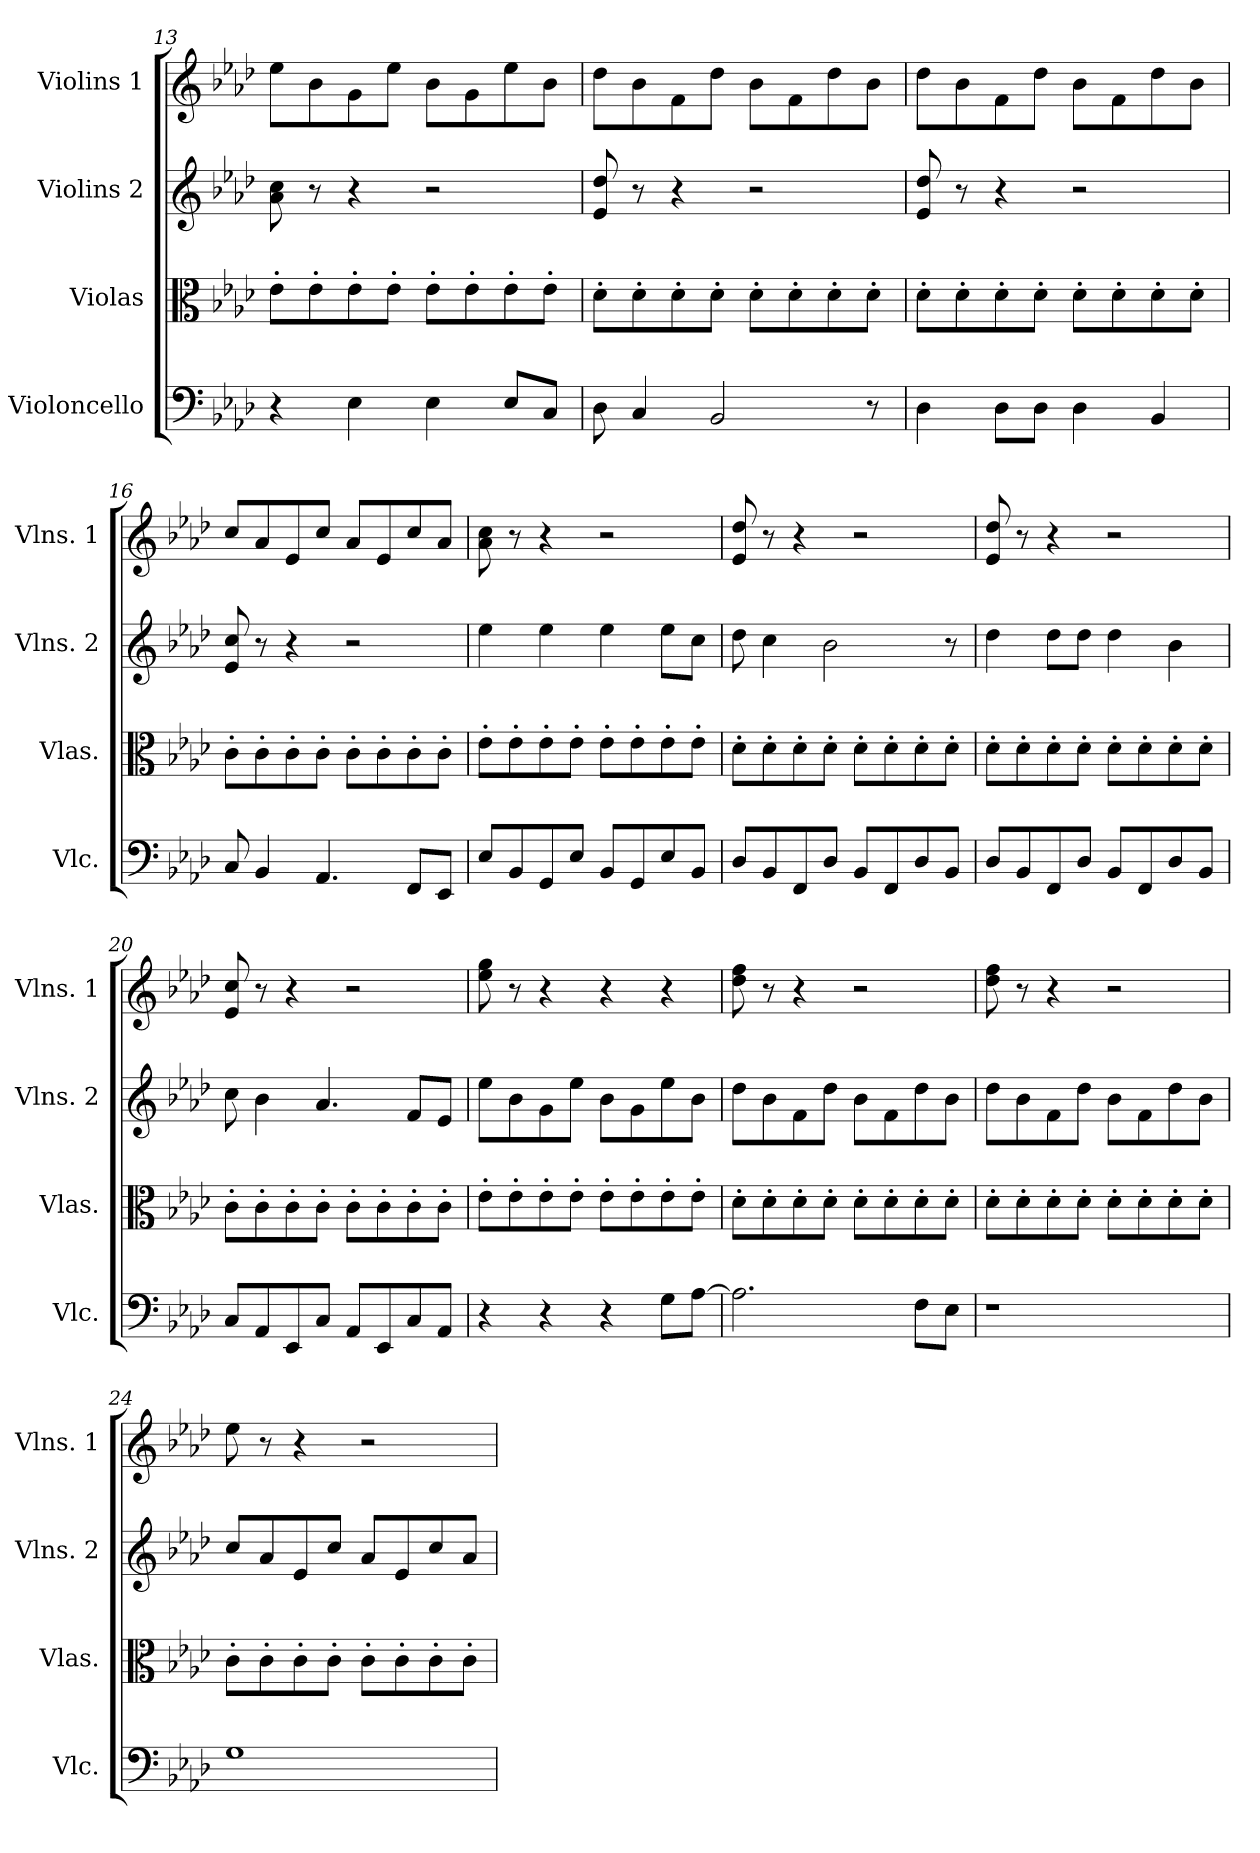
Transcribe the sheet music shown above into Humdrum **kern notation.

**kern	**kern	**kern	**kern
*part4	*part3	*part2	*part1
*staff4	*staff3	*staff2	*staff1
*I"Violoncello	*I"Violas	*I"Violins 2	*I"Violins 1
*I'Vlc.	*I'Vlas.	*I'Vlns. 2	*I'Vlns. 1
!!LO:LB:g=z
*clefF4	*clefC3	*clefG2	*clefG2
*k[b-e-a-d-]	*k[b-e-a-d-]	*k[b-e-a-d-]	*k[b-e-a-d-]
*A-:	*A-:	*A-:	*A-:
=13	=13	=13	=13
4r	8e-'\L	8a-\ 8cc\	8ee-\L
.	8e-'\	8r	8b-\
4E-\	8e-'\	4r	8g\
.	8e-'\J	.	8ee-\J
4E-\	8e-'\L	2r	8b-\L
.	8e-'\	.	8g\
8E-/L	8e-'\	.	8ee-\
8C/J	8e-'\J	.	8b-\J
=14	=14	=14	=14
8D-\	8d-'\L	8e-/ 8dd-/	8dd-\L
4C/	8d-'\	8r	8b-\
.	8d-'\	4r	8f\
2BB-/	8d-'\J	.	8dd-\J
.	8d-'\L	2r	8b-\L
.	8d-'\	.	8f\
.	8d-'\	.	8dd-\
8r	8d-'\J	.	8b-\J
=15	=15	=15	=15
4D-\	8d-'\L	8e-/ 8dd-/	8dd-\L
.	8d-'\	8r	8b-\
8D-\L	8d-'\	4r	8f\
8D-\J	8d-'\J	.	8dd-\J
4D-\	8d-'\L	2r	8b-\L
.	8d-'\	.	8f\
4BB-/	8d-'\	.	8dd-\
.	8d-'\J	.	8b-\J
=16	=16	=16	=16
8C/	8c'\L	8e-/ 8cc/	8cc/L
4BB-/	8c'\	8r	8a-/
.	8c'\	4r	8e-/
4.AA-/	8c'\J	.	8cc/J
.	8c'\L	2r	8a-/L
.	8c'\	.	8e-/
8FF/L	8c'\	.	8cc/
8EE-/J	8c'\J	.	8a-/J
!!LO:LB:g=z
=17	=17	=17	=17
8E-/L	8e-'\L	4ee-\	8a-\ 8cc\
8BB-/	8e-'\	.	8r
8GG/	8e-'\	4ee-\	4r
8E-/J	8e-'\J	.	.
8BB-/L	8e-'\L	4ee-\	2r
8GG/	8e-'\	.	.
8E-/	8e-'\	8ee-\L	.
8BB-/J	8e-'\J	8cc\J	.
=18	=18	=18	=18
8D-/L	8d-'\L	8dd-\	8e-/ 8dd-/
8BB-/	8d-'\	4cc\	8r
8FF/	8d-'\	.	4r
8D-/J	8d-'\J	2b-\	.
8BB-/L	8d-'\L	.	2r
8FF/	8d-'\	.	.
8D-/	8d-'\	.	.
8BB-/J	8d-'\J	8r	.
=19	=19	=19	=19
8D-/L	8d-'\L	4dd-\	8e-/ 8dd-/
8BB-/	8d-'\	.	8r
8FF/	8d-'\	8dd-\L	4r
8D-/J	8d-'\J	8dd-\J	.
8BB-/L	8d-'\L	4dd-\	2r
8FF/	8d-'\	.	.
8D-/	8d-'\	4b-\	.
8BB-/J	8d-'\J	.	.
=20	=20	=20	=20
8C/L	8c'\L	8cc\	8e-/ 8cc/
8AA-/	8c'\	4b-\	8r
8EE-/	8c'\	.	4r
8C/J	8c'\J	4.a-/	.
8AA-/L	8c'\L	.	2r
8EE-/	8c'\	.	.
8C/	8c'\	8f/L	.
8AA-/J	8c'\J	8e-/J	.
!!LO:PB:g=z
=21	=21	=21	=21
4r	8e-'\L	8ee-\L	8ee-\ 8gg\
.	8e-'\	8b-\	8r
4r	8e-'\	8g\	4r
.	8e-'\J	8ee-\J	.
4r	8e-'\L	8b-\L	4r
.	8e-'\	8g\	.
8G\L	8e-'\	8ee-\	4r
[8A-\J	8e-'\J	8b-\J	.
=22	=22	=22	=22
2.A-\]	8d-'\L	8dd-\L	8dd-\ 8ff\
.	8d-'\	8b-\	8r
.	8d-'\	8f\	4r
.	8d-'\J	8dd-\J	.
.	8d-'\L	8b-\L	2r
.	8d-'\	8f\	.
8F\L	8d-'\	8dd-\	.
8E-\J	8d-'\J	8b-\J	.
=23	=23	=23	=23
1r	8d-'\L	8dd-\L	8dd-\ 8ff\
.	8d-'\	8b-\	8r
.	8d-'\	8f\	4r
.	8d-'\J	8dd-\J	.
.	8d-'\L	8b-\L	2r
.	8d-'\	8f\	.
.	8d-'\	8dd-\	.
.	8d-'\J	8b-\J	.
=24	=24	=24	=24
1G	8c'\L	8cc/L	8ee-\
.	8c'\	8a-/	8r
.	8c'\	8e-/	4r
.	8c'\J	8cc/J	.
.	8c'\L	8a-/L	2r
.	8c'\	8e-/	.
.	8c'\	8cc/	.
.	8c'\J	8a-/J	.
=	=	=	=
*-	*-	*-	*-
